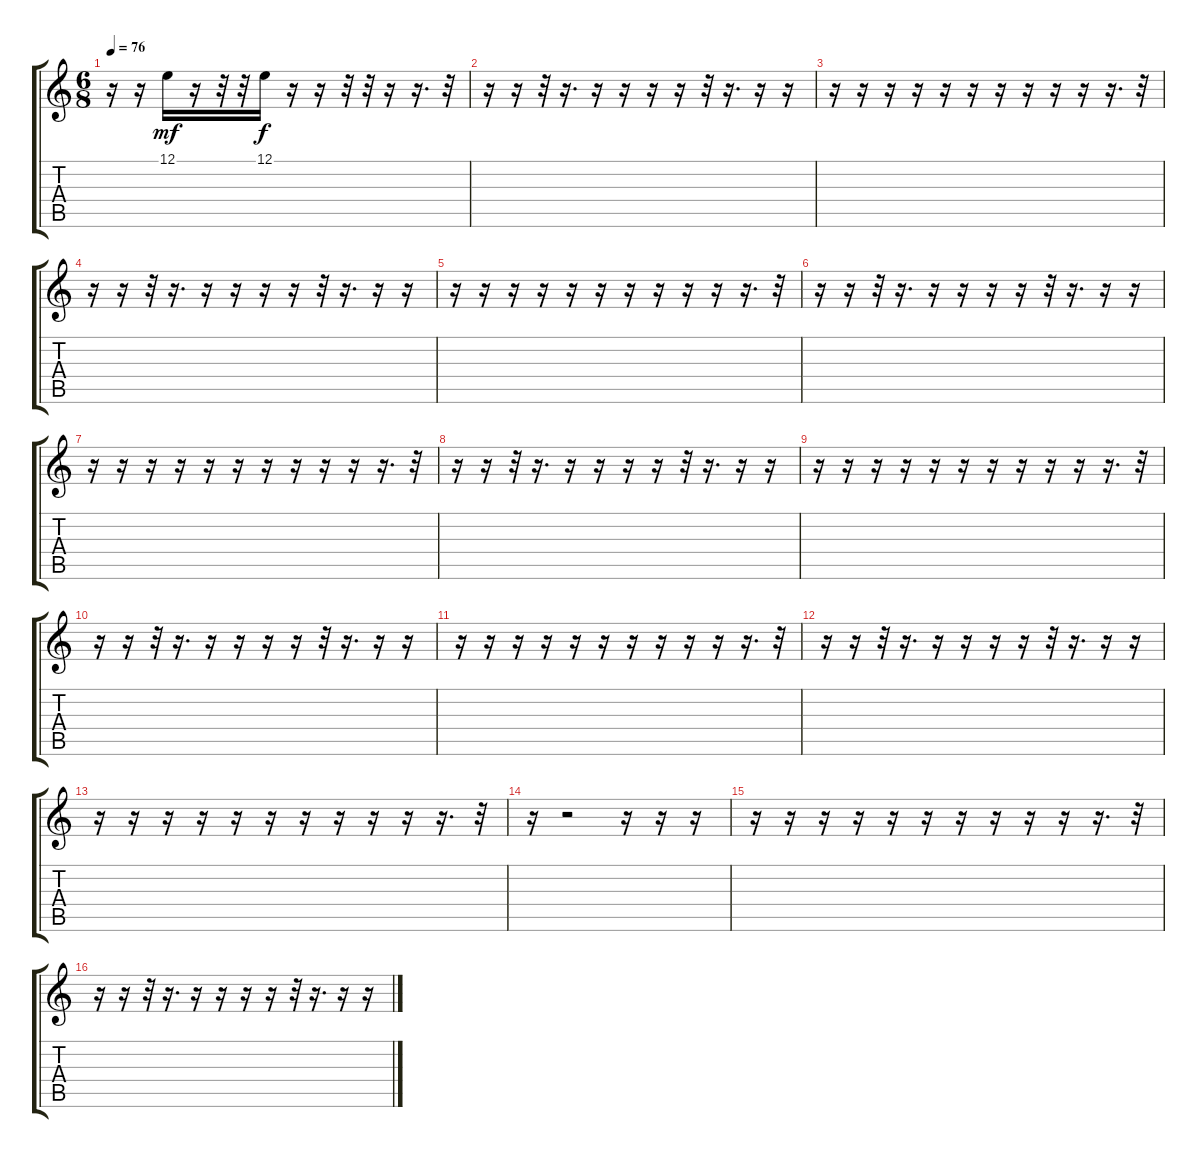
\track "" {instrument violin}
\staff {score tabs}
\tuning (E4 B3 G3 D3 A2 E2) {hide}
\ts (6 8)
\tempo 76
\clef g2
\ks c
r.16{dy mf} r.16 12.1.16 r.16 r.32 r.32 12.1.16{dy f} r.16 r.16 r.32 r.32 r.16 r.16{d} r.32 |
r.16 r.16 r.32 r.16{d} r.16 r.16 r.16 r.16 r.32 r.16{d} r.16 r.16 |
r.16 r.16 r.16 r.16 r.16 r.16 r.16 r.16 r.16 r.16 r.16{d} r.32 |
r.16 r.16 r.32 r.16{d} r.16 r.16 r.16 r.16 r.32 r.16{d} r.16 r.16 |
r.16 r.16 r.16 r.16 r.16 r.16 r.16 r.16 r.16 r.16 r.16{d} r.32 |
r.16 r.16 r.32 r.16{d} r.16 r.16 r.16 r.16 r.32 r.16{d} r.16 r.16 |
r.16 r.16 r.16 r.16 r.16 r.16 r.16 r.16 r.16 r.16 r.16{d} r.32 |
r.16 r.16 r.32 r.16{d} r.16 r.16 r.16 r.16 r.32 r.16{d} r.16 r.16 |
r.16 r.16 r.16 r.16 r.16 r.16 r.16 r.16 r.16 r.16 r.16{d} r.32 |
r.16 r.16 r.32 r.16{d} r.16 r.16 r.16 r.16 r.32 r.16{d} r.16 r.16 |
r.16 r.16 r.16 r.16 r.16 r.16 r.16 r.16 r.16 r.16 r.16{d} r.32 |
r.16 r.16 r.32 r.16{d} r.16 r.16 r.16 r.16 r.32 r.16{d} r.16 r.16 |
r.16 r.16 r.16 r.16 r.16 r.16 r.16 r.16 r.16 r.16 r.16{d} r.32 |
r.16 r.2 r.16 r.16 r.16 |
r.16 r.16 r.16 r.16 r.16 r.16 r.16 r.16 r.16 r.16 r.16{d} r.32 |
r.16 r.16 r.32 r.16{d} r.16 r.16 r.16 r.16 r.32 r.16{d} r.16 r.16
